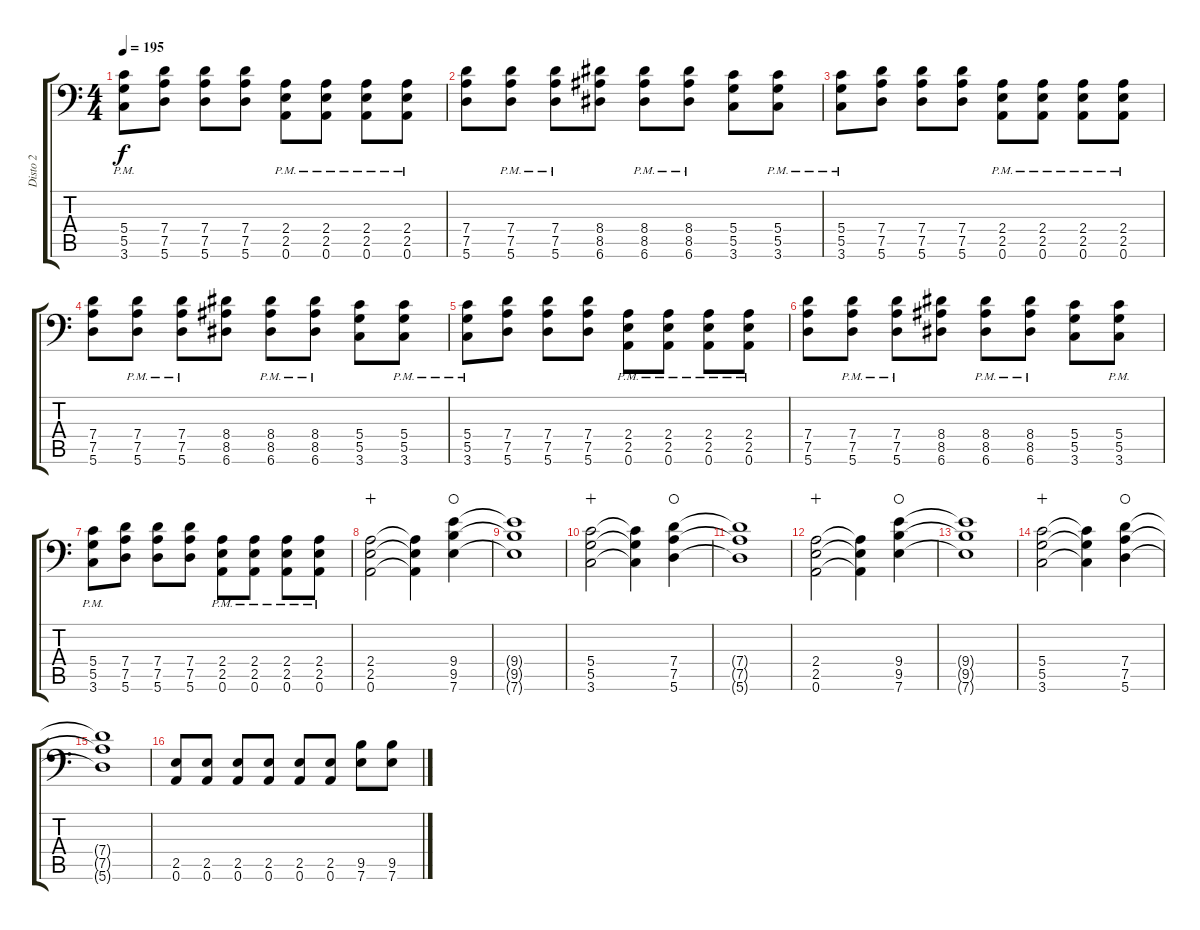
\track ("Disto 2" "Disto 2") {instrument distortionguitar}
\staff {score tabs}
\tuning (A3 E3 C3 G2 D2 A1) {hide}
\ts (4 4)
\tempo 195
\clef f4
\ks c
(5.4{pm} 5.5{pm} 3.6{pm}).8{dy f} (7.4 7.5 5.6).8 (7.4 7.5 5.6).8 (7.4 7.5 5.6).8 (2.4{pm} 2.5{pm} 0.6{pm}).8 (2.4{pm} 2.5{pm} 0.6{pm}).8 (2.4{pm} 2.5{pm} 0.6{pm}).8 (2.4{pm} 2.5{pm} 0.6{pm}).8 |
(7.4 7.5 5.6).8 (7.4{pm} 7.5{pm} 5.6{pm}).8 (7.4{pm} 7.5{pm} 5.6{pm}).8 (8.4 8.5 6.6).8 (8.4{pm} 8.5{pm} 6.6{pm}).8 (8.4{pm} 8.5{pm} 6.6{pm}).8 (5.4 5.5 3.6).8 (5.4{pm} 5.5{pm} 3.6{pm}).8 |
(5.4{pm} 5.5{pm} 3.6{pm}).8 (7.4 7.5 5.6).8 (7.4 7.5 5.6).8 (7.4 7.5 5.6).8 (2.4{pm} 2.5{pm} 0.6{pm}).8 (2.4{pm} 2.5{pm} 0.6{pm}).8 (2.4{pm} 2.5{pm} 0.6{pm}).8 (2.4{pm} 2.5{pm} 0.6{pm}).8 |
(7.4 7.5 5.6).8 (7.4{pm} 7.5{pm} 5.6{pm}).8 (7.4{pm} 7.5{pm} 5.6{pm}).8 (8.4 8.5 6.6).8 (8.4{pm} 8.5{pm} 6.6{pm}).8 (8.4{pm} 8.5{pm} 6.6{pm}).8 (5.4 5.5 3.6).8 (5.4{pm} 5.5{pm} 3.6{pm}).8 |
(5.4{pm} 5.5{pm} 3.6{pm}).8 (7.4 7.5 5.6).8 (7.4 7.5 5.6).8 (7.4 7.5 5.6).8 (2.4{pm} 2.5{pm} 0.6{pm}).8 (2.4{pm} 2.5{pm} 0.6{pm}).8 (2.4{pm} 2.5{pm} 0.6{pm}).8 (2.4{pm} 2.5{pm} 0.6{pm}).8 |
(7.4 7.5 5.6).8 (7.4{pm} 7.5{pm} 5.6{pm}).8 (7.4{pm} 7.5{pm} 5.6{pm}).8 (8.4 8.5 6.6).8 (8.4{pm} 8.5{pm} 6.6{pm}).8 (8.4{pm} 8.5{pm} 6.6{pm}).8 (5.4 5.5 3.6).8 (5.4{pm} 5.5{pm} 3.6{pm}).8 |
(5.4{pm} 5.5{pm} 3.6{pm}).8 (7.4 7.5 5.6).8 (7.4 7.5 5.6).8 (7.4 7.5 5.6).8 (2.4{pm} 2.5{pm} 0.6{pm}).8 (2.4{pm} 2.5{pm} 0.6{pm}).8 (2.4{pm} 2.5{pm} 0.6{pm}).8 (2.4{pm} 2.5{pm} 0.6{pm}).8 |
(2.4 2.5 0.6).2{wahc} (2.4{t} 2.5{t} 0.6{t}).4 (9.4 9.5 7.6).4{waho} |
(9.4{t} 9.5{t} 7.6{t}).1 |
(5.4 5.5 3.6).2{wahc} (5.4{t} 5.5{t} 3.6{t}).4 (7.4 7.5 5.6).4{waho} |
(7.4{t} 7.5{t} 5.6{t}).1 |
(2.4 2.5 0.6).2{wahc} (2.4{t} 2.5{t} 0.6{t}).4 (9.4 9.5 7.6).4{waho} |
(9.4{t} 9.5{t} 7.6{t}).1 |
(5.4 5.5 3.6).2{wahc} (5.4{t} 5.5{t} 3.6{t}).4 (7.4 7.5 5.6).4{waho} |
(7.4{t} 7.5{t} 5.6{t}).1 |
(2.5 0.6).8 (2.5 0.6).8 (2.5 0.6).8 (2.5 0.6).8 (2.5 0.6).8 (2.5 0.6).8 (9.5 7.6).8 (9.5 7.6).8
